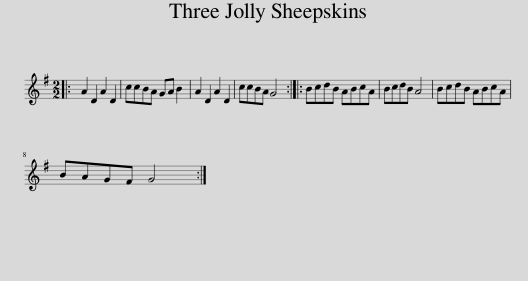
X:1
L:1/8
M:2/2
I:linebreak $
K:G
V:1 treble
V:1
|: A2 D2 A2 D2 | ccBA GA B2 | A2 D2 A2 D2 | ccBA G4 :: BcdB ABcA | %5
 BcdB A4 | BcdB ABcA |$ BAGF G4 :| %8
